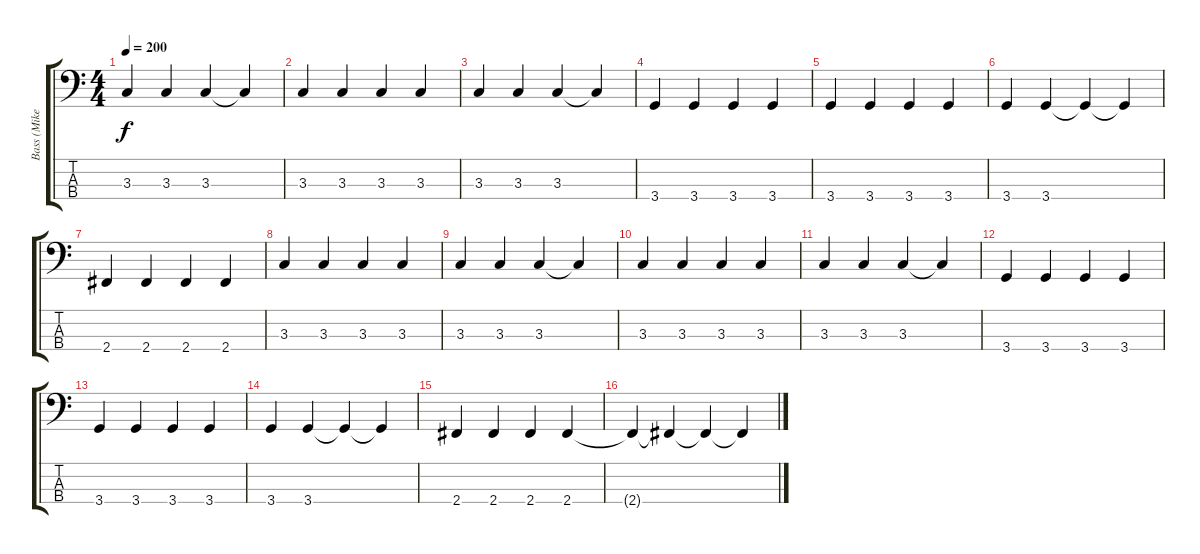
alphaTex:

\track ("Bass (Mike)" "Bass (Mike") {instrument electricbassfinger}
\staff {score tabs}
\tuning (G2 D2 A1 E1) {hide}
\ts (4 4)
\tempo 200
\clef f4
\ks c
3.3.4{dy f} 3.3.4 3.3.4 3.3{t}.4 |
3.3.4 3.3.4 3.3.4 3.3.4 |
3.3.4 3.3.4 3.3.4 3.3{t}.4 |
3.4.4 3.4.4 3.4.4 3.4.4 |
3.4.4 3.4.4 3.4.4 3.4.4 |
3.4.4 3.4.4 3.4{t}.4 3.4{t}.4 |
2.4.4 2.4.4 2.4.4 2.4.4 |
3.3.4 3.3.4 3.3.4 3.3.4 |
3.3.4 3.3.4 3.3.4 3.3{t}.4 |
3.3.4 3.3.4 3.3.4 3.3.4 |
3.3.4 3.3.4 3.3.4 3.3{t}.4 |
3.4.4 3.4.4 3.4.4 3.4.4 |
3.4.4 3.4.4 3.4.4 3.4.4 |
3.4.4 3.4.4 3.4{t}.4 3.4{t}.4 |
2.4.4 2.4.4 2.4.4 2.4.4 |
2.4{t}.4 2.4{t}.4 2.4{t}.4 2.4{t}.4
